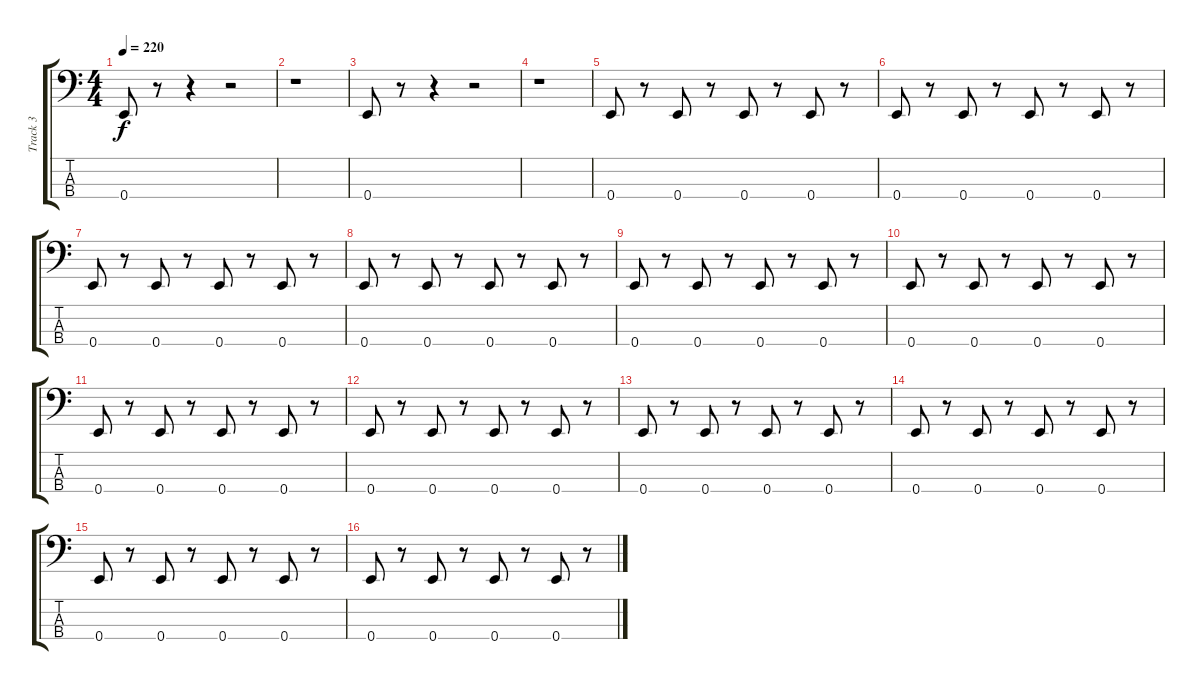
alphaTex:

\track ("Track 3" "Track 3") {instrument electricbasspick}
\staff {score tabs}
\tuning (G2 D2 A1 E1) {hide}
\ts (4 4)
\tempo 220
\clef f4
\ks c
0.4.8{dy f} r.8 r.4 r.2 |
r.1 |
0.4.8 r.8 r.4 r.2 |
r.1 |
0.4.8 r.8 0.4.8 r.8 0.4.8 r.8 0.4.8 r.8 |
0.4.8 r.8 0.4.8 r.8 0.4.8 r.8 0.4.8 r.8 |
0.4.8 r.8 0.4.8 r.8 0.4.8 r.8 0.4.8 r.8 |
0.4.8 r.8 0.4.8 r.8 0.4.8 r.8 0.4.8 r.8 |
0.4.8 r.8 0.4.8 r.8 0.4.8 r.8 0.4.8 r.8 |
0.4.8 r.8 0.4.8 r.8 0.4.8 r.8 0.4.8 r.8 |
0.4.8 r.8 0.4.8 r.8 0.4.8 r.8 0.4.8 r.8 |
0.4.8 r.8 0.4.8 r.8 0.4.8 r.8 0.4.8 r.8 |
0.4.8 r.8 0.4.8 r.8 0.4.8 r.8 0.4.8 r.8 |
0.4.8 r.8 0.4.8 r.8 0.4.8 r.8 0.4.8 r.8 |
0.4.8 r.8 0.4.8 r.8 0.4.8 r.8 0.4.8 r.8 |
0.4.8 r.8 0.4.8 r.8 0.4.8 r.8 0.4.8 r.8
